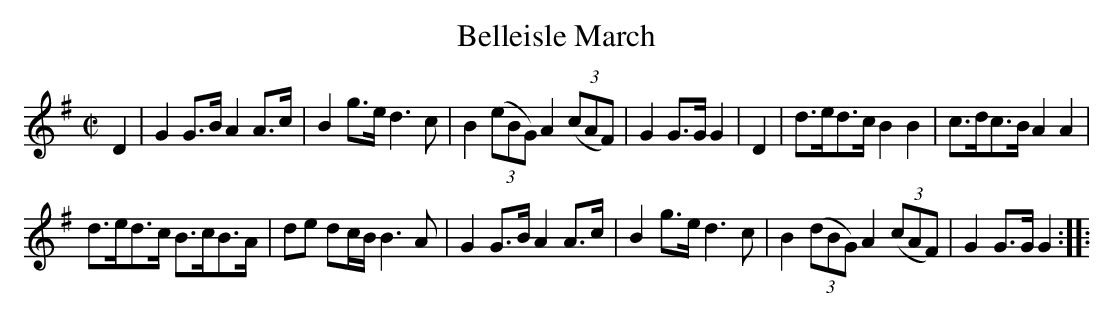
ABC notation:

X:1.2
T: Belleisle March
M:C|
L:1/8
K:G
D2 | G2G>B A2A>c | B2 g>e d6/2c | B2(3(eBG) A2(3(cAF) | G2G>GG2 | D2 |d>ed>c B2B2 | c>dc>B A2A2 |
d>ed>c B>cB>A | de dc/B/ B3A | G2G>B A2A>c | B2g>ed3c | B2 ((3dBG) A2 ((3cAF) | G2 G>G G2:||:
